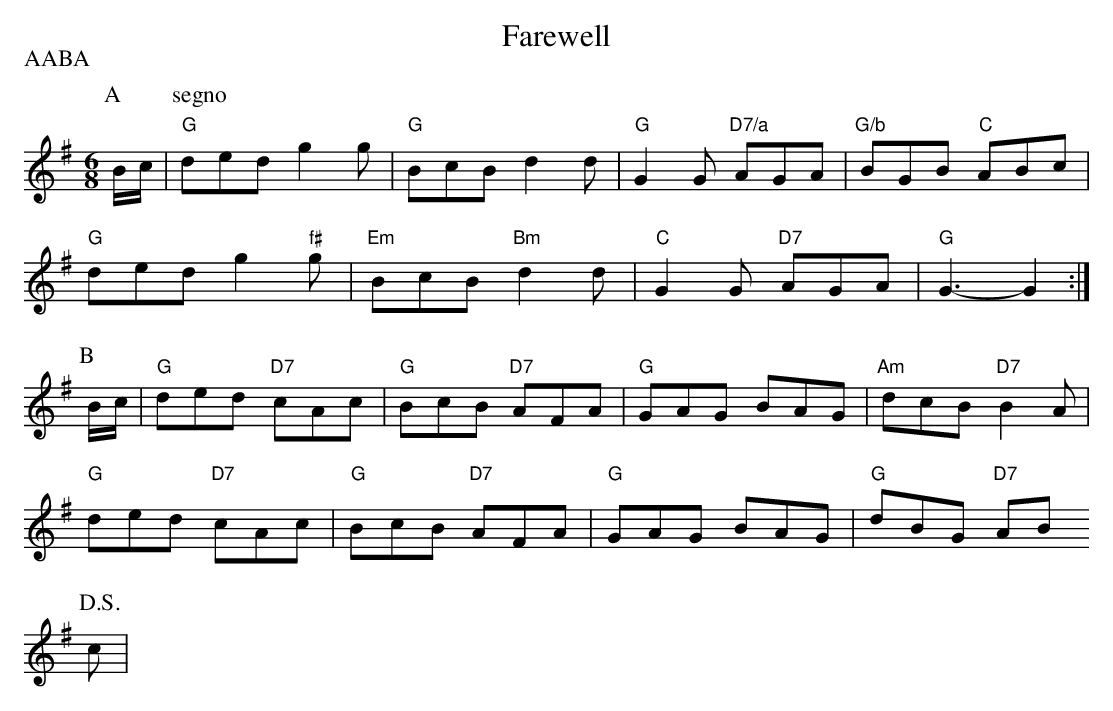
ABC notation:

X:1
T:Farewell
P:AABA
M:6/8
K:G
P:A
B/2c/2|\
P:segno
"G"ded g2g|"G"BcB d2d|"G"G2G "D7/a"AGA|"G/b"BGB "C"ABc|
"G"ded g2"f#"g|"Em"BcB "Bm"d2d|"C"G2G "D7"AGA|"G"G3 -G2:|
P:B
B/2c/2|"G"ded "D7"cAc|"G"BcB "D7"AFA|"G"GAG BAG|"Am"dcB "D7"B2A|
"G"ded "D7"cAc|"G"BcB "D7"AFA|"G"GAG BAG|"G"dBG "D7"AB
P:D.S.
c|
